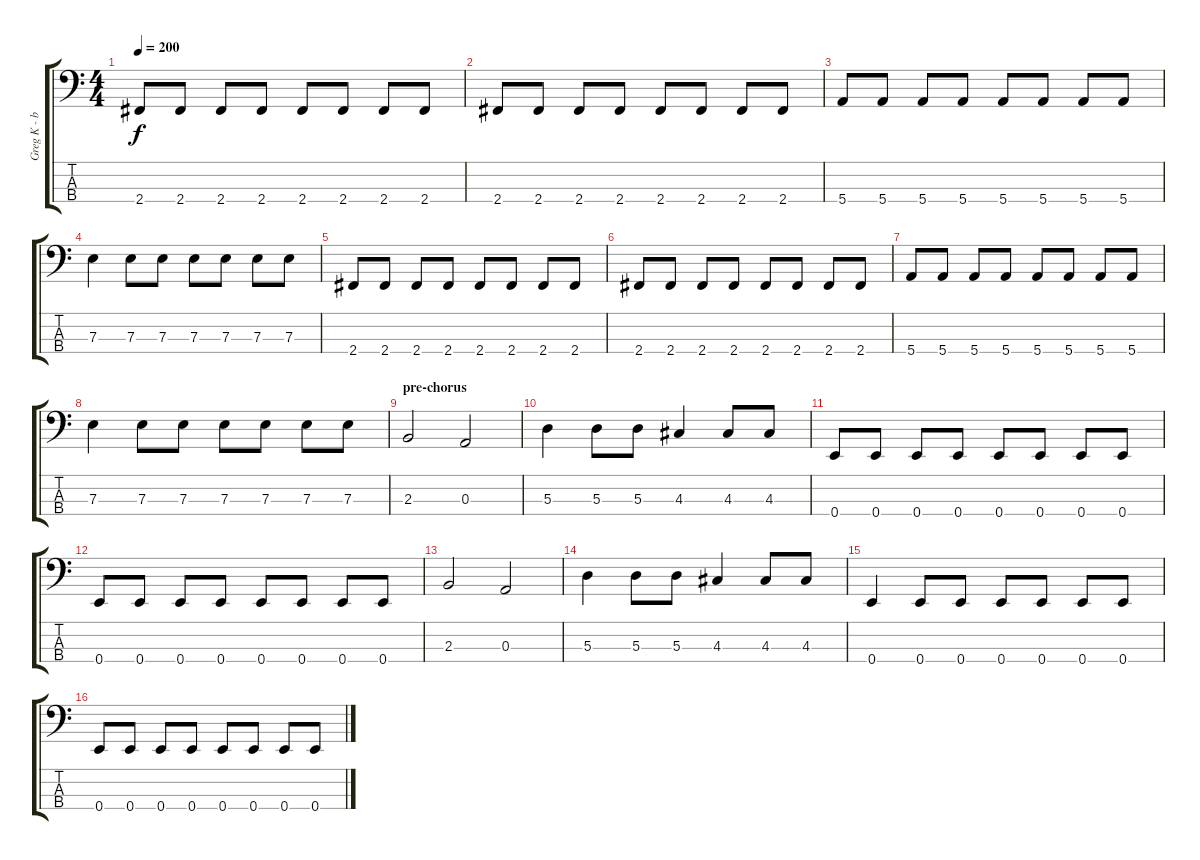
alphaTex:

\track ("Greg K - b guitar" "Greg K - b") {instrument electricbasspick}
\staff {score tabs}
\tuning (G2 D2 A1 E1) {hide}
\ts (4 4)
\tempo 200
\clef f4
\ks c
2.4.8{dy f} 2.4.8 2.4.8 2.4.8 2.4.8 2.4.8 2.4.8 2.4.8 |
2.4.8 2.4.8 2.4.8 2.4.8 2.4.8 2.4.8 2.4.8 2.4.8 |
5.4.8 5.4.8 5.4.8 5.4.8 5.4.8 5.4.8 5.4.8 5.4.8 |
7.3.4 7.3.8 7.3.8 7.3.8 7.3.8 7.3.8 7.3.8 |
2.4.8 2.4.8 2.4.8 2.4.8 2.4.8 2.4.8 2.4.8 2.4.8 |
2.4.8 2.4.8 2.4.8 2.4.8 2.4.8 2.4.8 2.4.8 2.4.8 |
5.4.8 5.4.8 5.4.8 5.4.8 5.4.8 5.4.8 5.4.8 5.4.8 |
7.3.4 7.3.8 7.3.8 7.3.8 7.3.8 7.3.8 7.3.8 |
\section ("" "pre-chorus")
2.3.2 0.3.2 |
5.3.4 5.3.8 5.3.8 4.3.4 4.3.8 4.3.8 |
0.4.8 0.4.8 0.4.8 0.4.8 0.4.8 0.4.8 0.4.8 0.4.8 |
0.4.8 0.4.8 0.4.8 0.4.8 0.4.8 0.4.8 0.4.8 0.4.8 |
2.3.2 0.3.2 |
5.3.4 5.3.8 5.3.8 4.3.4 4.3.8 4.3.8 |
0.4.4 0.4.8 0.4.8 0.4.8 0.4.8 0.4.8 0.4.8 |
0.4.8 0.4.8 0.4.8 0.4.8 0.4.8 0.4.8 0.4.8 0.4.8
